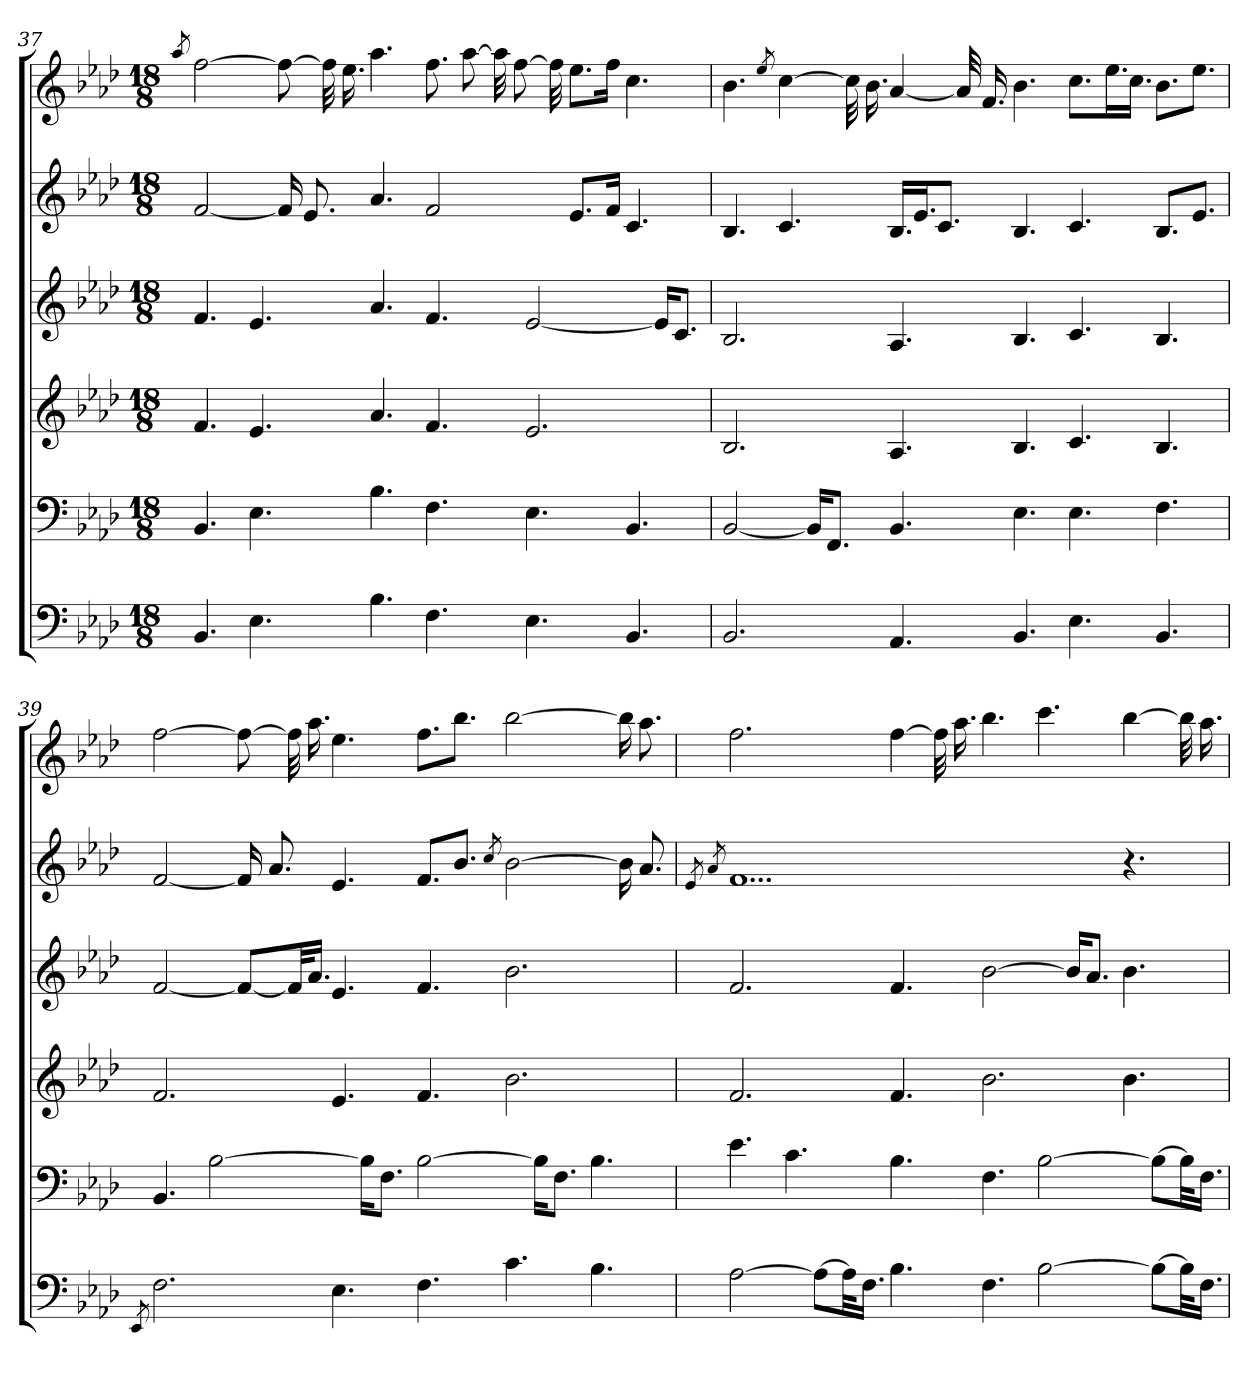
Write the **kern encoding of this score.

**kern	**kern	**kern	**kern	**kern	**kern
*part6	*part5	*part4	*part3	*part2	*part1
*staff6	*staff5	*staff4	*staff3	*staff2	*staff1
*clefF4	*clefF4	*clefG2	*clefG2	*clefG2	*clefG2
*k[b-e-a-d-]	*k[b-e-a-d-]	*k[b-e-a-d-]	*k[b-e-a-d-]	*k[b-e-a-d-]	*k[b-e-a-d-]
*M18/8	*M18/8	*M18/8	*M18/8	*M18/8	*M18/8
=37	=37	=37	=37	=37	=37
.	.	.	.	.	8qaa-
4.BB-	4.BB-	4.f	4.f	[2f	[2ff
4.E-	4.E-	4.e-	4.e-	.	.
.	.	.	.	16f]	8ff_
.	.	.	.	8.e-	.
.	.	.	.	.	32ff]
.	.	.	.	.	16.ee-
4.B-	4.B-	4.a-	4.a-	4.a-	4.aa-
4.F	4.F	4.f	4.f	2f	8.ff
.	.	.	.	.	[8aa-
.	.	.	.	.	32aa-]
.	.	.	.	.	[8ff
4.E-	4.E-	2.e-	[2e-	.	.
.	.	.	.	.	32ff]
.	.	.	.	8.e-/L	8.ee-\L
.	.	.	.	16f/Jk	16ff\Jk
4.BB-	4.BB-	.	.	4.c	4.cc
.	.	.	16e-/KL]	.	.
.	.	.	8.c/J	.	.
=38	=38	=38	=38	=38	=38
2.BB-	[2BB-	2.B-	2.B-	4.B-	4.b-
.	.	.	.	.	8qee-
.	.	.	.	4.c	[4cc
.	16BB-/KL]	.	.	.	.
.	8.FF/J	.	.	.	.
.	.	.	.	.	32cc]
.	.	.	.	.	16.b-
4.AA-	4.BB-	4.A-	4.A-	16.B-/LL	[4a-
.	.	.	.	16.e-/J	.
.	.	.	.	8.c/J	.
.	.	.	.	.	32a-]
.	.	.	.	.	16.f
4.BB-	4.E-	4.B-	4.B-	4.B-	4.b-
4.E-	4.E-	4.c	4.c	4.c	8.cc\L
.	.	.	.	.	16.ee-\L
.	.	.	.	.	16.cc\JJ
4.BB-	4.F	4.B-	4.B-	8.B-/L	8.b-\L
.	.	.	.	8.e-/J	8.ee-\J
=39	=39	=39	=39	=39	=39
8qEE-	.	.	.	.	.
2.F	4.BB-	2.f	[2f	[2f	[2ff
.	[2B-	.	.	.	.
.	.	.	8f/L_	16f]	8ff_
.	.	.	.	8.a-	.
.	.	.	32f/KL]	.	32ff]
.	.	.	16.a-/JJ	.	16.aa-
4.E-	.	4.e-	4.e-	4.e-	4.ee-
.	16B-\KL]	.	.	.	.
.	8.F\J	.	.	.	.
4.F	[2B-	4.f	4.f	8.f/L	8.ff\L
.	.	.	.	8.b-/J	8.bb-\J
.	.	.	.	8qcc	.
4.c	.	2.b-	2.b-	[2b-	[2bb-
.	16B-\KL]	.	.	.	.
.	8.F\J	.	.	.	.
4.B-	4.B-	.	.	.	.
.	.	.	.	16b-]	16bb-]
.	.	.	.	8.a-	8.aa-
=40	=40	=40	=40	=40	=40
.	.	.	.	8qe-	.
.	.	.	.	8qa-	.
[2A-	4.e-	2.f	2.f	1...f	2.ff
.	4.c	.	.	.	.
8A-\L_	.	.	.	.	.
32A-\KL]	.	.	.	.	.
16.F\JJ	.	.	.	.	.
4.B-	4.B-	4.f	4.f	.	[4ff
.	.	.	.	.	32ff]
.	.	.	.	.	16.aa-
4.F	4.F	2.b-	[2b-	.	4.bb-
[2B-	[2B-	.	.	.	4.ccc
.	.	.	16b-/KL]	.	.
.	.	.	8.a-/J	.	.
.	.	4.b-	4.b-	4.r	[4bb-
8B-\L_	8B-\L_	.	.	.	.
32B-\KL]	32B-\KL]	.	.	.	32bb-]
16.F\JJ	16.F\JJ	.	.	.	16.aa-
=	=	=	=	=	=
*-	*-	*-	*-	*-	*-
